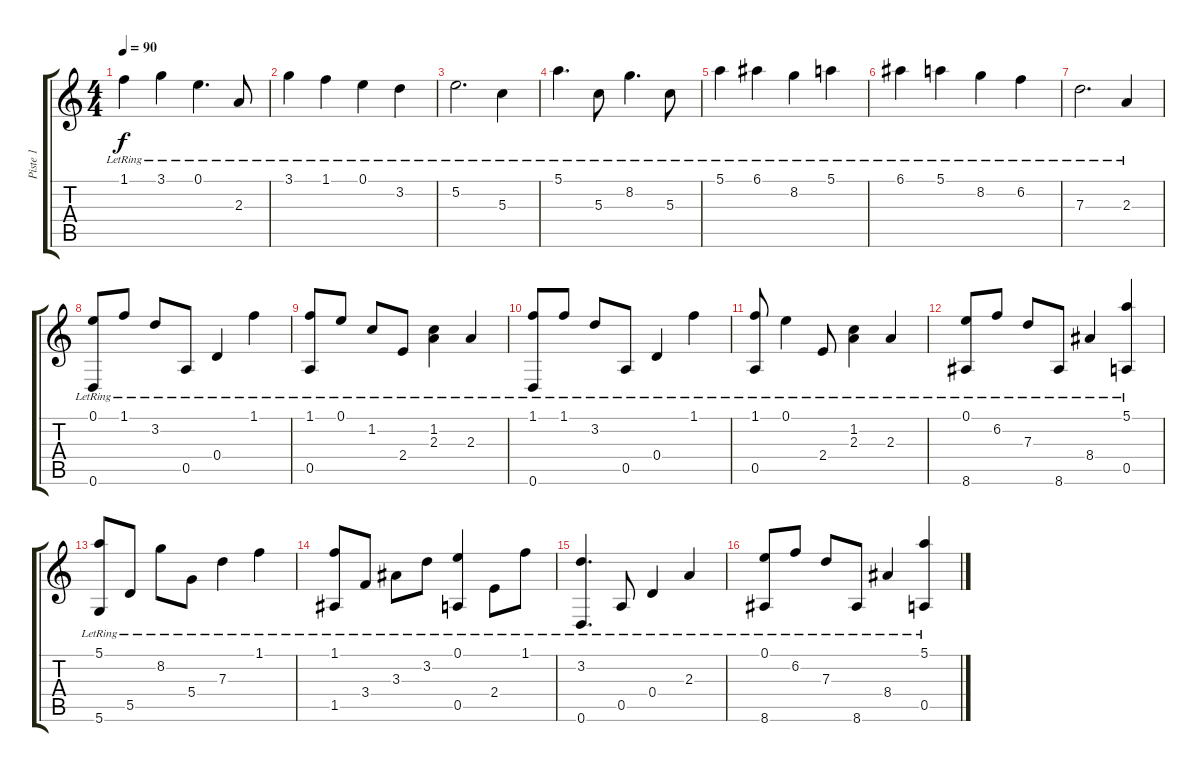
\track ("Piste 1" "Piste 1") {instrument acousticguitarsteel}
\staff {score tabs}
\tuning (E4 B3 G3 D3 A2 D2) {hide}
\ts (4 4)
\tempo 90
\clef g2
\ks c
1.1{lr}.4{dy f} 3.1{lr}.4 0.1{lr}.4{d} 2.3{lr}.8 |
3.1{lr}.4 1.1{lr}.4 0.1{lr}.4 3.2{lr}.4 |
5.2{lr}.2{d} 5.3{lr}.4 |
5.1{lr}.4{d} 5.3{lr}.8 8.2{lr}.4{d} 5.3{lr}.8 |
5.1{lr}.4 6.1{lr}.4 8.2{lr}.4 5.1{lr}.4 |
6.1{lr}.4 5.1{lr}.4 8.2{lr}.4 6.2{lr}.4 |
7.3{lr}.2{d} 2.3{lr}.4 |
(0.1{lr} 0.6{lr}).8 1.1{lr}.8 3.2{lr}.8 0.5{lr}.8 0.4{lr}.4 1.1{lr}.4 |
(1.1{lr} 0.5{lr}).8 0.1{lr}.8 1.2{lr}.8 2.4{lr}.8 (1.2{lr} 2.3{lr}).4 2.3{lr}.4 |
(1.1{lr} 0.6{lr}).8 1.1{lr}.8 3.2{lr}.8 0.5{lr}.8 0.4{lr}.4 1.1{lr}.4 |
(1.1{lr} 0.5{lr}).8 0.1{lr}.4 2.4{lr}.8 (1.2{lr} 2.3{lr}).4 2.3{lr}.4 |
(0.1{lr} 8.6{lr}).8 6.2{lr}.8 7.3{lr}.8 8.6{lr}.8 8.4{lr}.4 (5.1{lr} 0.5{lr}).4 |
(5.1{lr} 5.6{lr}).8 5.5{lr}.8 8.2{lr}.8 5.4{lr}.8 7.3{lr}.4 1.1{lr}.4 |
(1.1{lr} 1.5{lr}).8 3.4{lr}.8 3.3{lr}.8 3.2{lr}.8 (0.1{lr} 0.5{lr}).4 2.4{lr}.8 1.1{lr}.8 |
(3.2{lr} 0.6{lr}).4{d} 0.5{lr}.8 0.4{lr}.4 2.3{lr}.4 |
(0.1{lr} 8.6{lr}).8 6.2{lr}.8 7.3{lr}.8 8.6{lr}.8 8.4{lr}.4 (5.1{lr} 0.5{lr}).4
